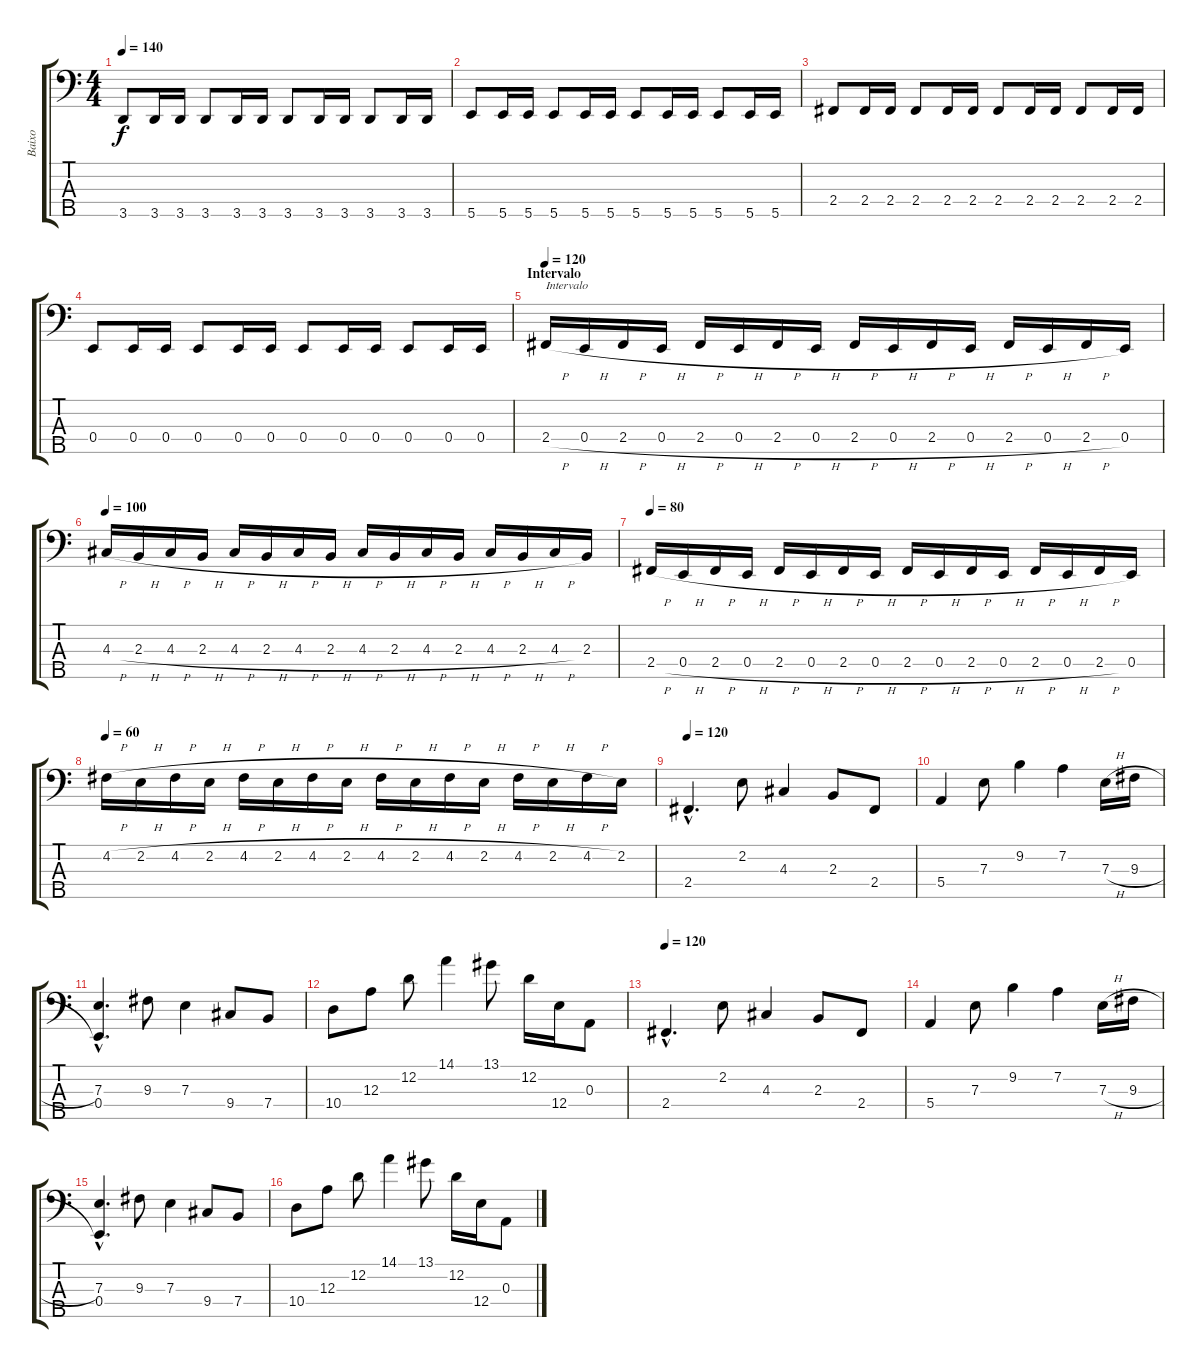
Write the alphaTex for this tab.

\track ("Baixo" "Baixo") {instrument electricbassfinger}
\staff {score tabs}
\tuning (G2 D2 A1 E1 B0) {hide}
\ts (4 4)
\tempo 140
\clef f4
\ks c
3.5.8{dy f} 3.5.16 3.5.16 3.5.8 3.5.16 3.5.16 3.5.8 3.5.16 3.5.16 3.5.8 3.5.16 3.5.16 |
5.5.8 5.5.16 5.5.16 5.5.8 5.5.16 5.5.16 5.5.8 5.5.16 5.5.16 5.5.8 5.5.16 5.5.16 |
2.4.8 2.4.16 2.4.16 2.4.8 2.4.16 2.4.16 2.4.8 2.4.16 2.4.16 2.4.8 2.4.16 2.4.16 |
0.4.8 0.4.16 0.4.16 0.4.8 0.4.16 0.4.16 0.4.8 0.4.16 0.4.16 0.4.8 0.4.16 0.4.16 |
\section ("" "Intervalo")
\tempo 120
2.4{h}.16{txt "Intervalo"} 0.4{h}.16 2.4{h}.16 0.4{h}.16 2.4{h}.16 0.4{h}.16 2.4{h}.16 0.4{h}.16 2.4{h}.16 0.4{h}.16 2.4{h}.16 0.4{h}.16 2.4{h}.16 0.4{h}.16 2.4{h}.16 0.4.16 |
\tempo 100
4.3{h}.16 2.3{h}.16 4.3{h}.16 2.3{h}.16 4.3{h}.16 2.3{h}.16 4.3{h}.16 2.3{h}.16 4.3{h}.16 2.3{h}.16 4.3{h}.16 2.3{h}.16 4.3{h}.16 2.3{h}.16 4.3{h}.16 2.3.16 |
\tempo 80
2.4{h}.16 0.4{h}.16 2.4{h}.16 0.4{h}.16 2.4{h}.16 0.4{h}.16 2.4{h}.16 0.4{h}.16 2.4{h}.16 0.4{h}.16 2.4{h}.16 0.4{h}.16 2.4{h}.16 0.4{h}.16 2.4{h}.16 0.4.16 |
\tempo 60
4.2{h}.16 2.2{h}.16 4.2{h}.16 2.2{h}.16 4.2{h}.16 2.2{h}.16 4.2{h}.16 2.2{h}.16 4.2{h}.16 2.2{h}.16 4.2{h}.16 2.2{h}.16 4.2{h}.16 2.2{h}.16 4.2{h}.16 2.2.16 |
\tempo 120
2.4{hac}.4{d} 2.2.8 4.3.4 2.3.8 2.4.8 |
5.4.4 7.3.8 9.2.4 7.2.4 7.3{h}.16 9.3{h}.16 |
(7.3{hac} 0.4{hac}).4{d} 9.3.8 7.3.4 9.4.8 7.4.8 |
10.4.8 12.3.8 12.2.8 14.1.4 13.1.8 12.2.16 12.4.16 0.3.8 |
\tempo 120
2.4{hac}.4{d} 2.2.8 4.3.4 2.3.8 2.4.8 |
5.4.4 7.3.8 9.2.4 7.2.4 7.3{h}.16 9.3{h}.16 |
(7.3{hac} 0.4{hac}).4{d} 9.3.8 7.3.4 9.4.8 7.4.8 |
10.4.8 12.3.8 12.2.8 14.1.4 13.1.8 12.2.16 12.4.16 0.3.8
